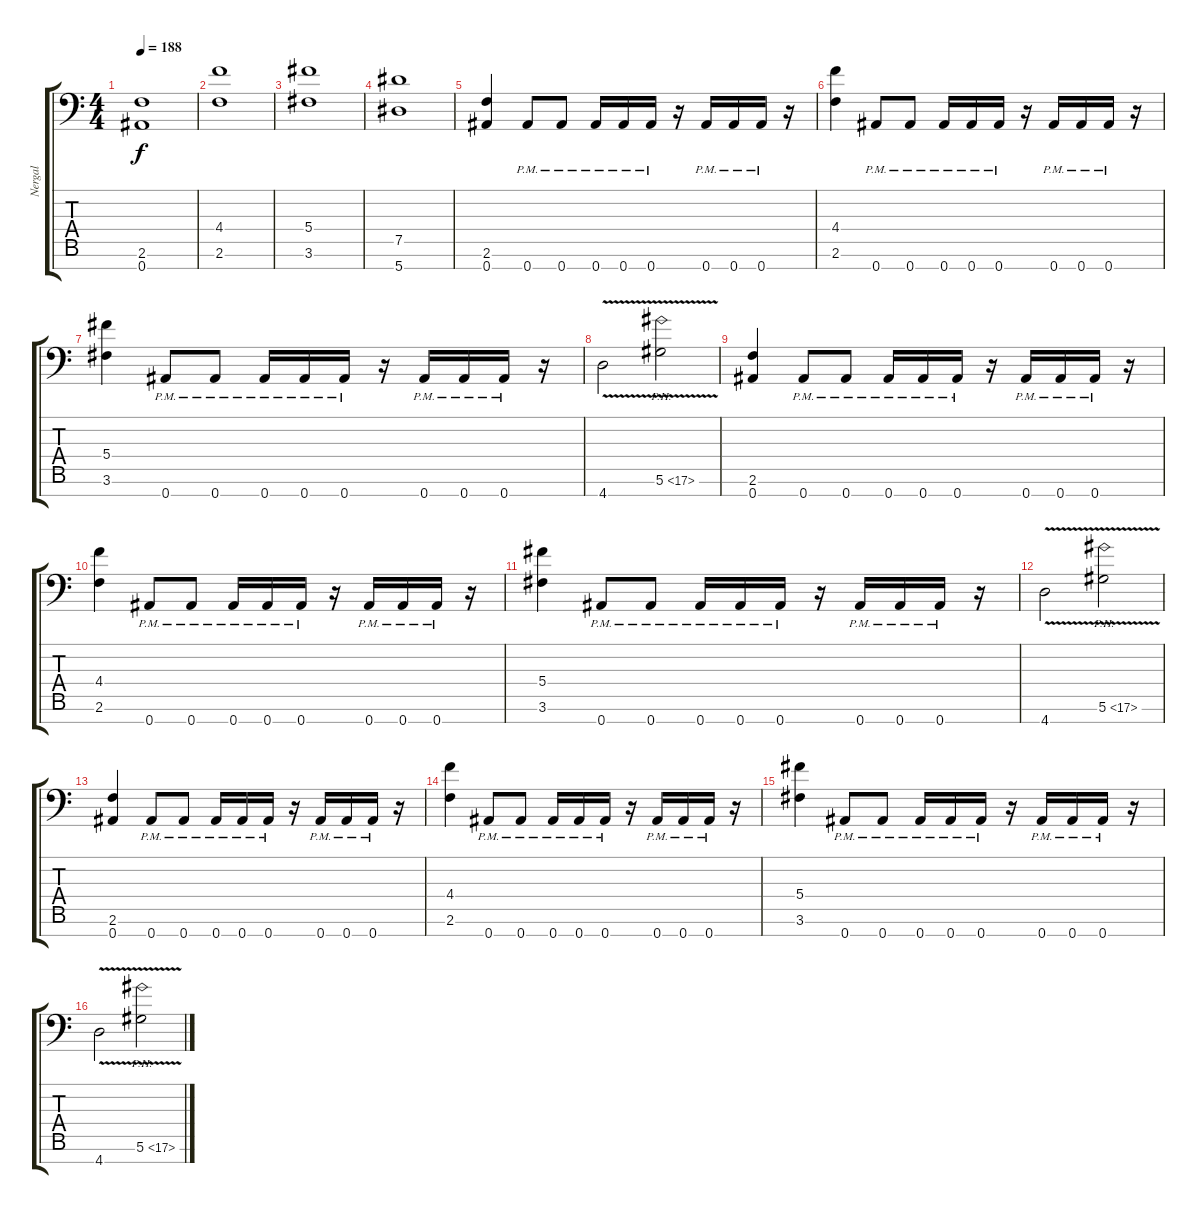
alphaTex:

\track ("Nergal" "Nergal") {instrument distortionguitar}
\staff {score tabs}
\tuning (Eb4 Bb3 Gb3 Db3 Ab2 Eb2 Bb1) {hide}
\ts (4 4)
\tempo 188
\clef f4
\ks c
(2.6 0.7).1{dy f} |
(4.4 2.6).1 |
(5.4 3.6).1 |
(7.5 5.7).1 |
(2.6 0.7).4 0.7{pm}.8 0.7{pm}.8 0.7{pm}.16 0.7{pm}.16 0.7{pm}.16 r.16 0.7{pm}.16 0.7{pm}.16 0.7{pm}.16 r.16 |
(4.4 2.6).4 0.7{pm}.8 0.7{pm}.8 0.7{pm}.16 0.7{pm}.16 0.7{pm}.16 r.16 0.7{pm}.16 0.7{pm}.16 0.7{pm}.16 r.16 |
(5.4 3.6).4 0.7{pm}.8 0.7{pm}.8 0.7{pm}.16 0.7{pm}.16 0.7{pm}.16 r.16 0.7{pm}.16 0.7{pm}.16 0.7{pm}.16 r.16 |
4.7{v}.2 5.6{ph 12 v}.2 |
(2.6 0.7).4 0.7{pm}.8 0.7{pm}.8 0.7{pm}.16 0.7{pm}.16 0.7{pm}.16 r.16 0.7{pm}.16 0.7{pm}.16 0.7{pm}.16 r.16 |
(4.4 2.6).4 0.7{pm}.8 0.7{pm}.8 0.7{pm}.16 0.7{pm}.16 0.7{pm}.16 r.16 0.7{pm}.16 0.7{pm}.16 0.7{pm}.16 r.16 |
(5.4 3.6).4 0.7{pm}.8 0.7{pm}.8 0.7{pm}.16 0.7{pm}.16 0.7{pm}.16 r.16 0.7{pm}.16 0.7{pm}.16 0.7{pm}.16 r.16 |
4.7{v}.2 5.6{ph 12 v}.2 |
(2.6 0.7).4 0.7{pm}.8 0.7{pm}.8 0.7{pm}.16 0.7{pm}.16 0.7{pm}.16 r.16 0.7{pm}.16 0.7{pm}.16 0.7{pm}.16 r.16 |
(4.4 2.6).4 0.7{pm}.8 0.7{pm}.8 0.7{pm}.16 0.7{pm}.16 0.7{pm}.16 r.16 0.7{pm}.16 0.7{pm}.16 0.7{pm}.16 r.16 |
(5.4 3.6).4 0.7{pm}.8 0.7{pm}.8 0.7{pm}.16 0.7{pm}.16 0.7{pm}.16 r.16 0.7{pm}.16 0.7{pm}.16 0.7{pm}.16 r.16 |
4.7{v}.2 5.6{ph 12 v}.2
